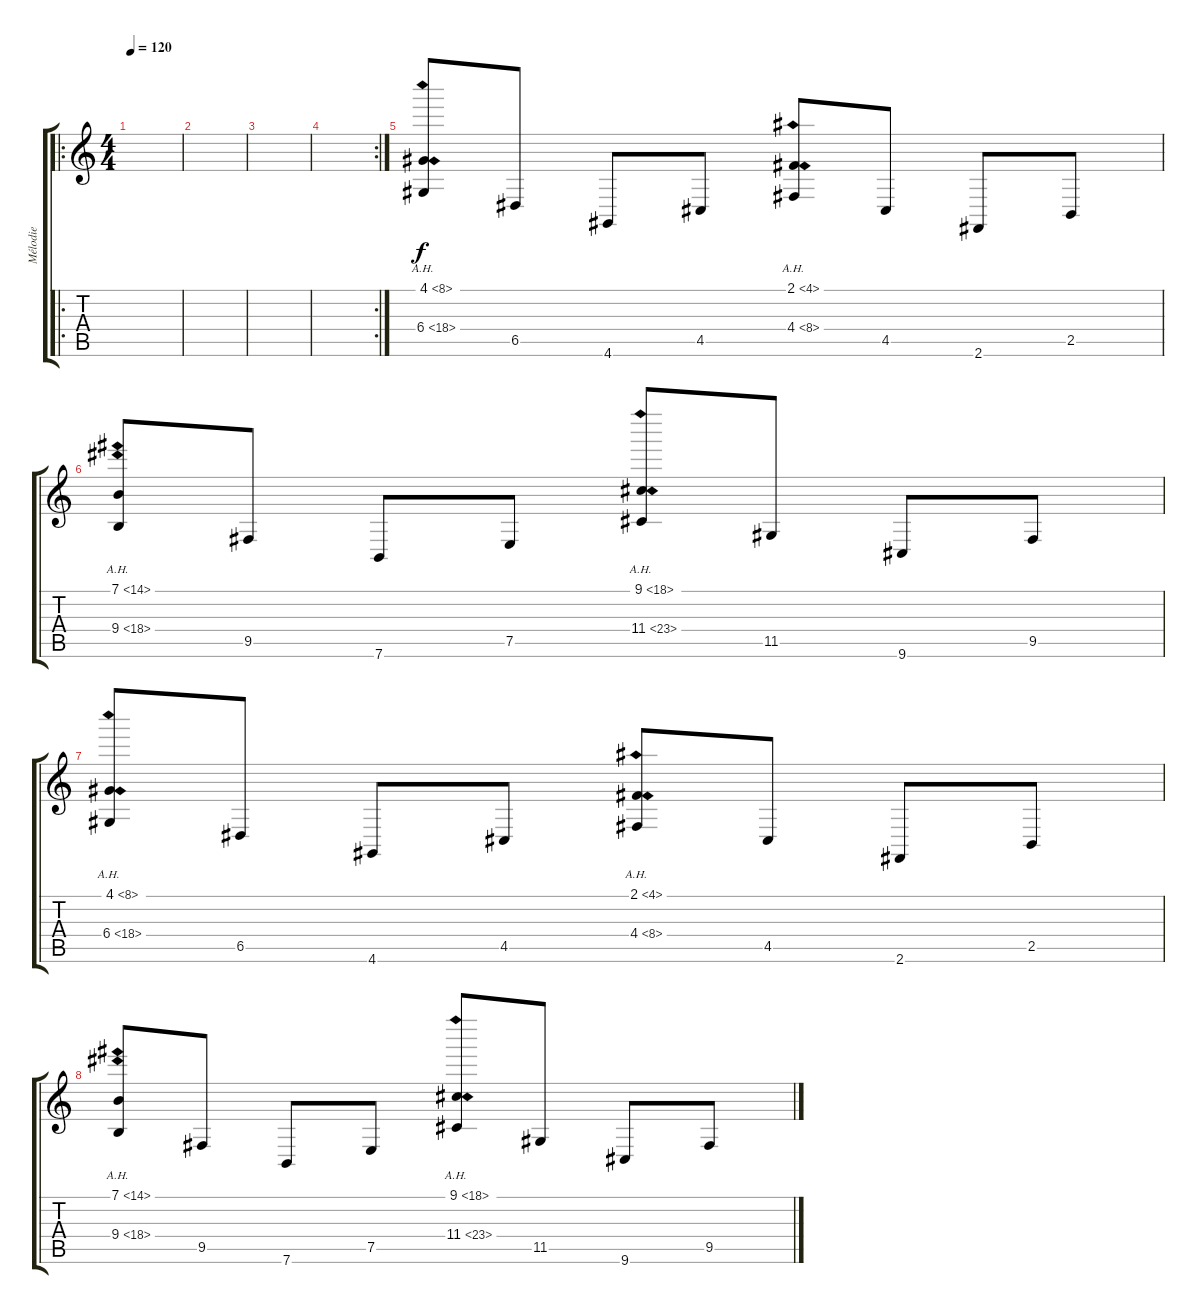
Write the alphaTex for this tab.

\track ("Mélodie" "Mélodie") {instrument pad3polysynth}
\staff {score tabs}
\tuning (E4 B3 G3 D3 A2 E2) {hide}
\ro
\ts (4 4)
\tempo 120
\clef g2
\ks c
|
|
|
\rc 2
|
(4.1{ah 4} 6.4{ah 12}).8 6.5.8 4.6.8 4.5.8 (2.1{ah 2} 4.4{ah 4}).8 4.5.8 2.6.8 2.5.8 |
(7.1{ah 7} 9.4{ah 9}).8 9.5.8 7.6.8 7.5.8 (9.1{ah 9} 11.4{ah 12}).8 11.5.8 9.6.8 9.5.8 |
(4.1{ah 4} 6.4{ah 12}).8 6.5.8 4.6.8 4.5.8 (2.1{ah 2} 4.4{ah 4}).8 4.5.8 2.6.8 2.5.8 |
(7.1{ah 7} 9.4{ah 9}).8 9.5.8 7.6.8 7.5.8 (9.1{ah 9} 11.4{ah 12}).8 11.5.8 9.6.8 9.5.8
